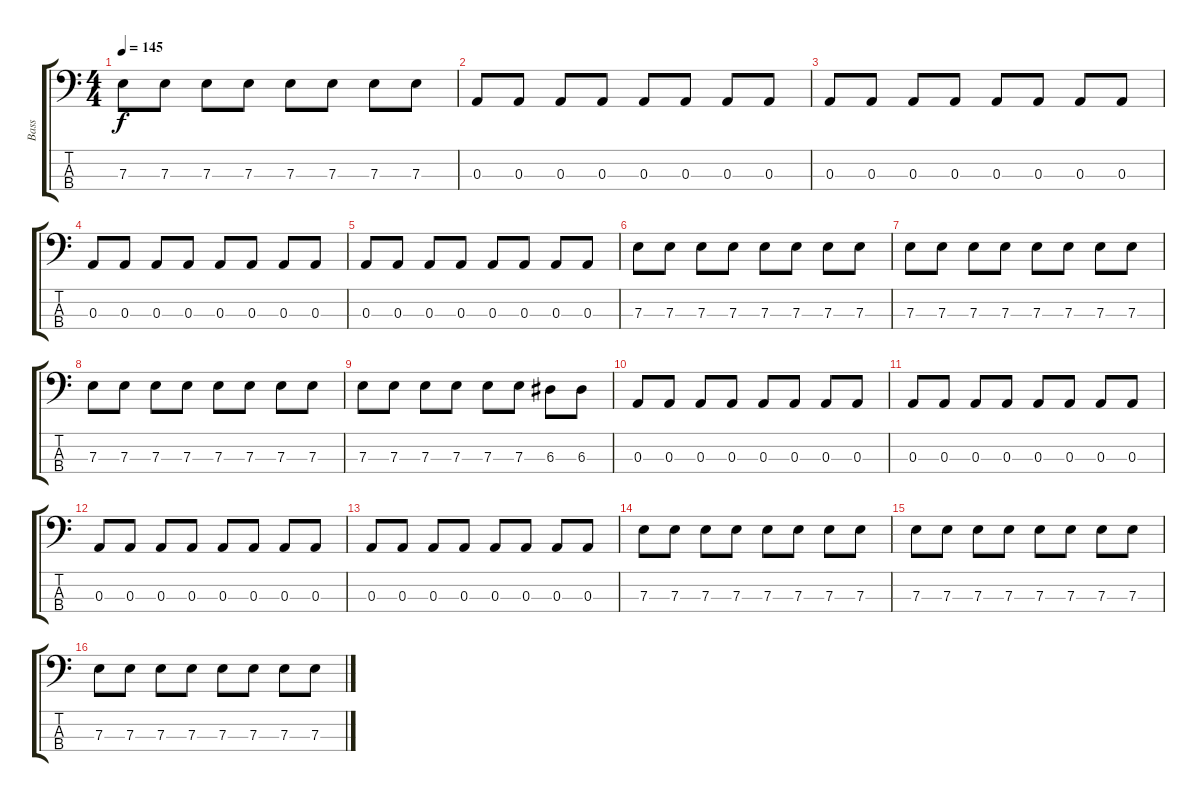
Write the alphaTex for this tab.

\track ("Bass" "Bass") {instrument electricbassfinger}
\staff {score tabs}
\tuning (G2 D2 A1 E1) {hide}
\ts (4 4)
\tempo 145
\clef f4
\ks c
7.3.8{dy f} 7.3.8 7.3.8 7.3.8 7.3.8 7.3.8 7.3.8 7.3.8 |
0.3.8 0.3.8 0.3.8 0.3.8 0.3.8 0.3.8 0.3.8 0.3.8 |
0.3.8 0.3.8 0.3.8 0.3.8 0.3.8 0.3.8 0.3.8 0.3.8 |
0.3.8 0.3.8 0.3.8 0.3.8 0.3.8 0.3.8 0.3.8 0.3.8 |
0.3.8 0.3.8 0.3.8 0.3.8 0.3.8 0.3.8 0.3.8 0.3.8 |
7.3.8 7.3.8 7.3.8 7.3.8 7.3.8 7.3.8 7.3.8 7.3.8 |
7.3.8 7.3.8 7.3.8 7.3.8 7.3.8 7.3.8 7.3.8 7.3.8 |
7.3.8 7.3.8 7.3.8 7.3.8 7.3.8 7.3.8 7.3.8 7.3.8 |
7.3.8 7.3.8 7.3.8 7.3.8 7.3.8 7.3.8 6.3.8 6.3.8 |
0.3.8 0.3.8 0.3.8 0.3.8 0.3.8 0.3.8 0.3.8 0.3.8 |
0.3.8 0.3.8 0.3.8 0.3.8 0.3.8 0.3.8 0.3.8 0.3.8 |
0.3.8 0.3.8 0.3.8 0.3.8 0.3.8 0.3.8 0.3.8 0.3.8 |
0.3.8 0.3.8 0.3.8 0.3.8 0.3.8 0.3.8 0.3.8 0.3.8 |
7.3.8 7.3.8 7.3.8 7.3.8 7.3.8 7.3.8 7.3.8 7.3.8 |
7.3.8 7.3.8 7.3.8 7.3.8 7.3.8 7.3.8 7.3.8 7.3.8 |
7.3.8 7.3.8 7.3.8 7.3.8 7.3.8 7.3.8 7.3.8 7.3.8
